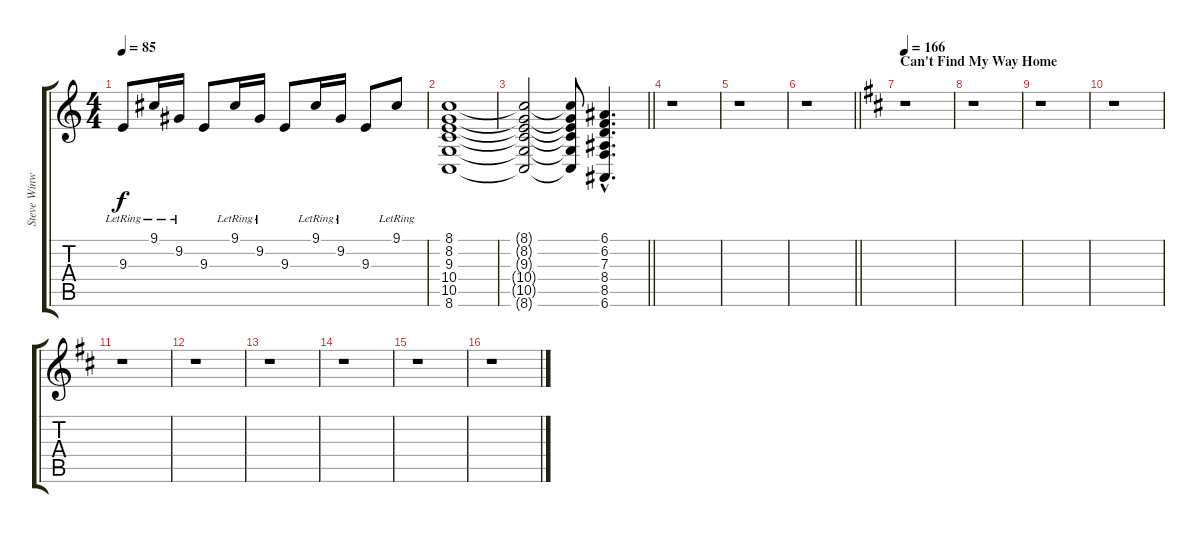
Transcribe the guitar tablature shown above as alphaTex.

\track ("Steve Winwood (Guitar - Organ) " "Steve Winw") {instrument drawbarorgan}
\staff {score tabs}
\tuning (E4 B3 G3 D3 A2 E2) {hide}
\ts (4 4)
\tempo 85
\clef g2
\ks c
9.3{lr}.8{dy f} 9.1{lr}.16 9.2{lr}.16 9.3.8 9.1{lr}.16 9.2{lr}.16 9.3.8 9.1{lr}.16 9.2{lr}.16 9.3.8 9.1{lr}.8 |
(8.1 8.2 9.3 10.4 10.5 8.6).1 |
\barLineRight lightlight
(8.1{t} 8.2{t} 9.3{t} 10.4{t} 10.5{t} 8.6{t}).2 (8.1{t} 8.2{t} 9.3{t} 10.4{t} 10.5{t} 8.6{t}).8 (6.1{hac} 6.2{hac} 7.3{hac} 8.4{hac} 8.5{hac} 6.6{hac}).4{d} |
r.1 |
r.1 |
\barLineRight lightlight
r.1 |
\section ("" "Can't Find My Way Home")
\tempo 166
\ks d
r.1 |
r.1 |
r.1 |
r.1 |
r.1 |
r.1 |
r.1 |
r.1 |
r.1 |
r.1
